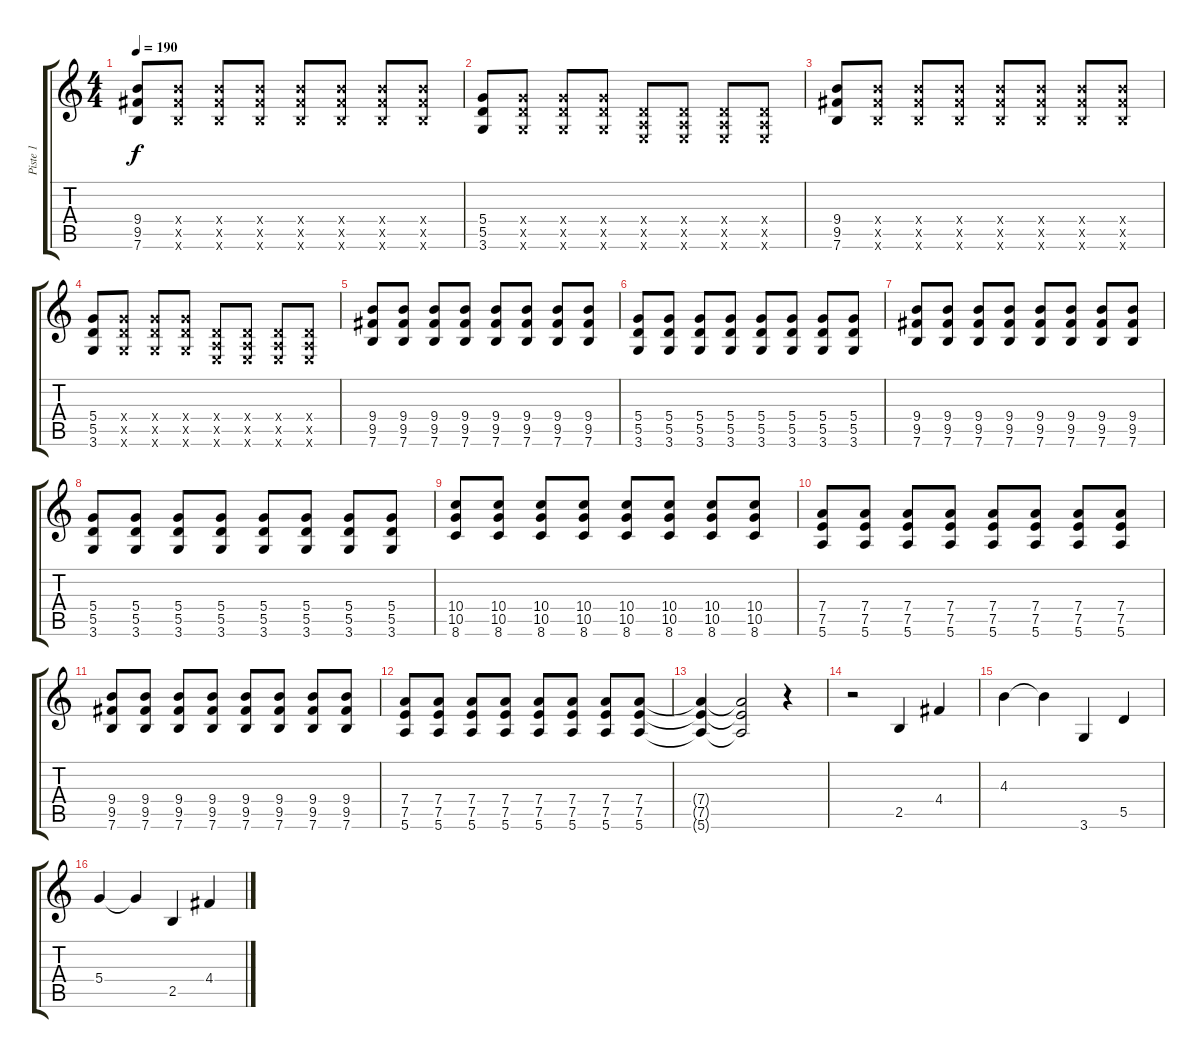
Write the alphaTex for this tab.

\track ("Piste 1" "Piste 1") {instrument overdrivenguitar}
\staff {score tabs}
\tuning (E4 B3 G3 D3 A2 E2) {hide}
\ts (4 4)
\tempo 190
\clef g2
\ks c
(9.4 9.5 7.6).8{dy f instrument overdrivenguitar} (9.4{x} 9.5{x} 7.6{x}).8 (9.4{x} 9.5{x} 7.6{x}).8 (9.4{x} 9.5{x} 7.6{x}).8 (9.4{x} 9.5{x} 7.6{x}).8 (9.4{x} 9.5{x} 7.6{x}).8 (9.4{x} 9.5{x} 7.6{x}).8 (9.4{x} 9.5{x} 7.6{x}).8 |
(5.4 5.5 3.6).8 (5.4{x} 5.5{x} 3.6{x}).8 (5.4{x} 5.5{x} 3.6{x}).8 (5.4{x} 5.5{x} 3.6{x}).8 (0.4{x} 0.5{x} 0.6{x}).8 (0.4{x} 0.5{x} 0.6{x}).8 (0.4{x} 0.5{x} 0.6{x}).8 (0.4{x} 0.5{x} 0.6{x}).8 |
(9.4 9.5 7.6).8 (9.4{x} 9.5{x} 7.6{x}).8 (9.4{x} 9.5{x} 7.6{x}).8 (9.4{x} 9.5{x} 7.6{x}).8 (9.4{x} 9.5{x} 7.6{x}).8 (9.4{x} 9.5{x} 7.6{x}).8 (9.4{x} 9.5{x} 7.6{x}).8 (9.4{x} 9.5{x} 7.6{x}).8 |
(5.4 5.5 3.6).8 (5.4{x} 5.5{x} 3.6{x}).8 (5.4{x} 5.5{x} 3.6{x}).8 (5.4{x} 5.5{x} 3.6{x}).8 (0.4{x} 0.5{x} 0.6{x}).8 (0.4{x} 0.5{x} 0.6{x}).8 (0.4{x} 0.5{x} 0.6{x}).8 (0.4{x} 0.5{x} 0.6{x}).8 |
(9.4 9.5 7.6).8 (9.4 9.5 7.6).8 (9.4 9.5 7.6).8 (9.4 9.5 7.6).8 (9.4 9.5 7.6).8 (9.4 9.5 7.6).8 (9.4 9.5 7.6).8 (9.4 9.5 7.6).8 |
(5.4 5.5 3.6).8 (5.4 5.5 3.6).8 (5.4 5.5 3.6).8 (5.4 5.5 3.6).8 (5.4 5.5 3.6).8 (5.4 5.5 3.6).8 (5.4 5.5 3.6).8 (5.4 5.5 3.6).8 |
(9.4 9.5 7.6).8 (9.4 9.5 7.6).8 (9.4 9.5 7.6).8 (9.4 9.5 7.6).8 (9.4 9.5 7.6).8 (9.4 9.5 7.6).8 (9.4 9.5 7.6).8 (9.4 9.5 7.6).8 |
(5.4 5.5 3.6).8 (5.4 5.5 3.6).8 (5.4 5.5 3.6).8 (5.4 5.5 3.6).8 (5.4 5.5 3.6).8 (5.4 5.5 3.6).8 (5.4 5.5 3.6).8 (5.4 5.5 3.6).8 |
(10.4 10.5 8.6).8 (10.4 10.5 8.6).8 (10.4 10.5 8.6).8 (10.4 10.5 8.6).8 (10.4 10.5 8.6).8 (10.4 10.5 8.6).8 (10.4 10.5 8.6).8 (10.4 10.5 8.6).8 |
(7.4 7.5 5.6).8 (7.4 7.5 5.6).8 (7.4 7.5 5.6).8 (7.4 7.5 5.6).8 (7.4 7.5 5.6).8 (7.4 7.5 5.6).8 (7.4 7.5 5.6).8 (7.4 7.5 5.6).8 |
(9.4 9.5 7.6).8 (9.4 9.5 7.6).8 (9.4 9.5 7.6).8 (9.4 9.5 7.6).8 (9.4 9.5 7.6).8 (9.4 9.5 7.6).8 (9.4 9.5 7.6).8 (9.4 9.5 7.6).8 |
(7.4 7.5 5.6).8 (7.4 7.5 5.6).8 (7.4 7.5 5.6).8 (7.4 7.5 5.6).8 (7.4 7.5 5.6).8 (7.4 7.5 5.6).8 (7.4 7.5 5.6).8 (7.4 7.5 5.6).8 |
(7.4{t} 7.5{t} 5.6{t}).4 (7.4{t} 7.5{t} 5.6{t}).2 r.4 |
r.2 2.5.4 4.4.4 |
4.3.4 4.3{t}.4 3.6.4 5.5.4 |
5.4.4 5.4{t}.4 2.5.4 4.4.4
